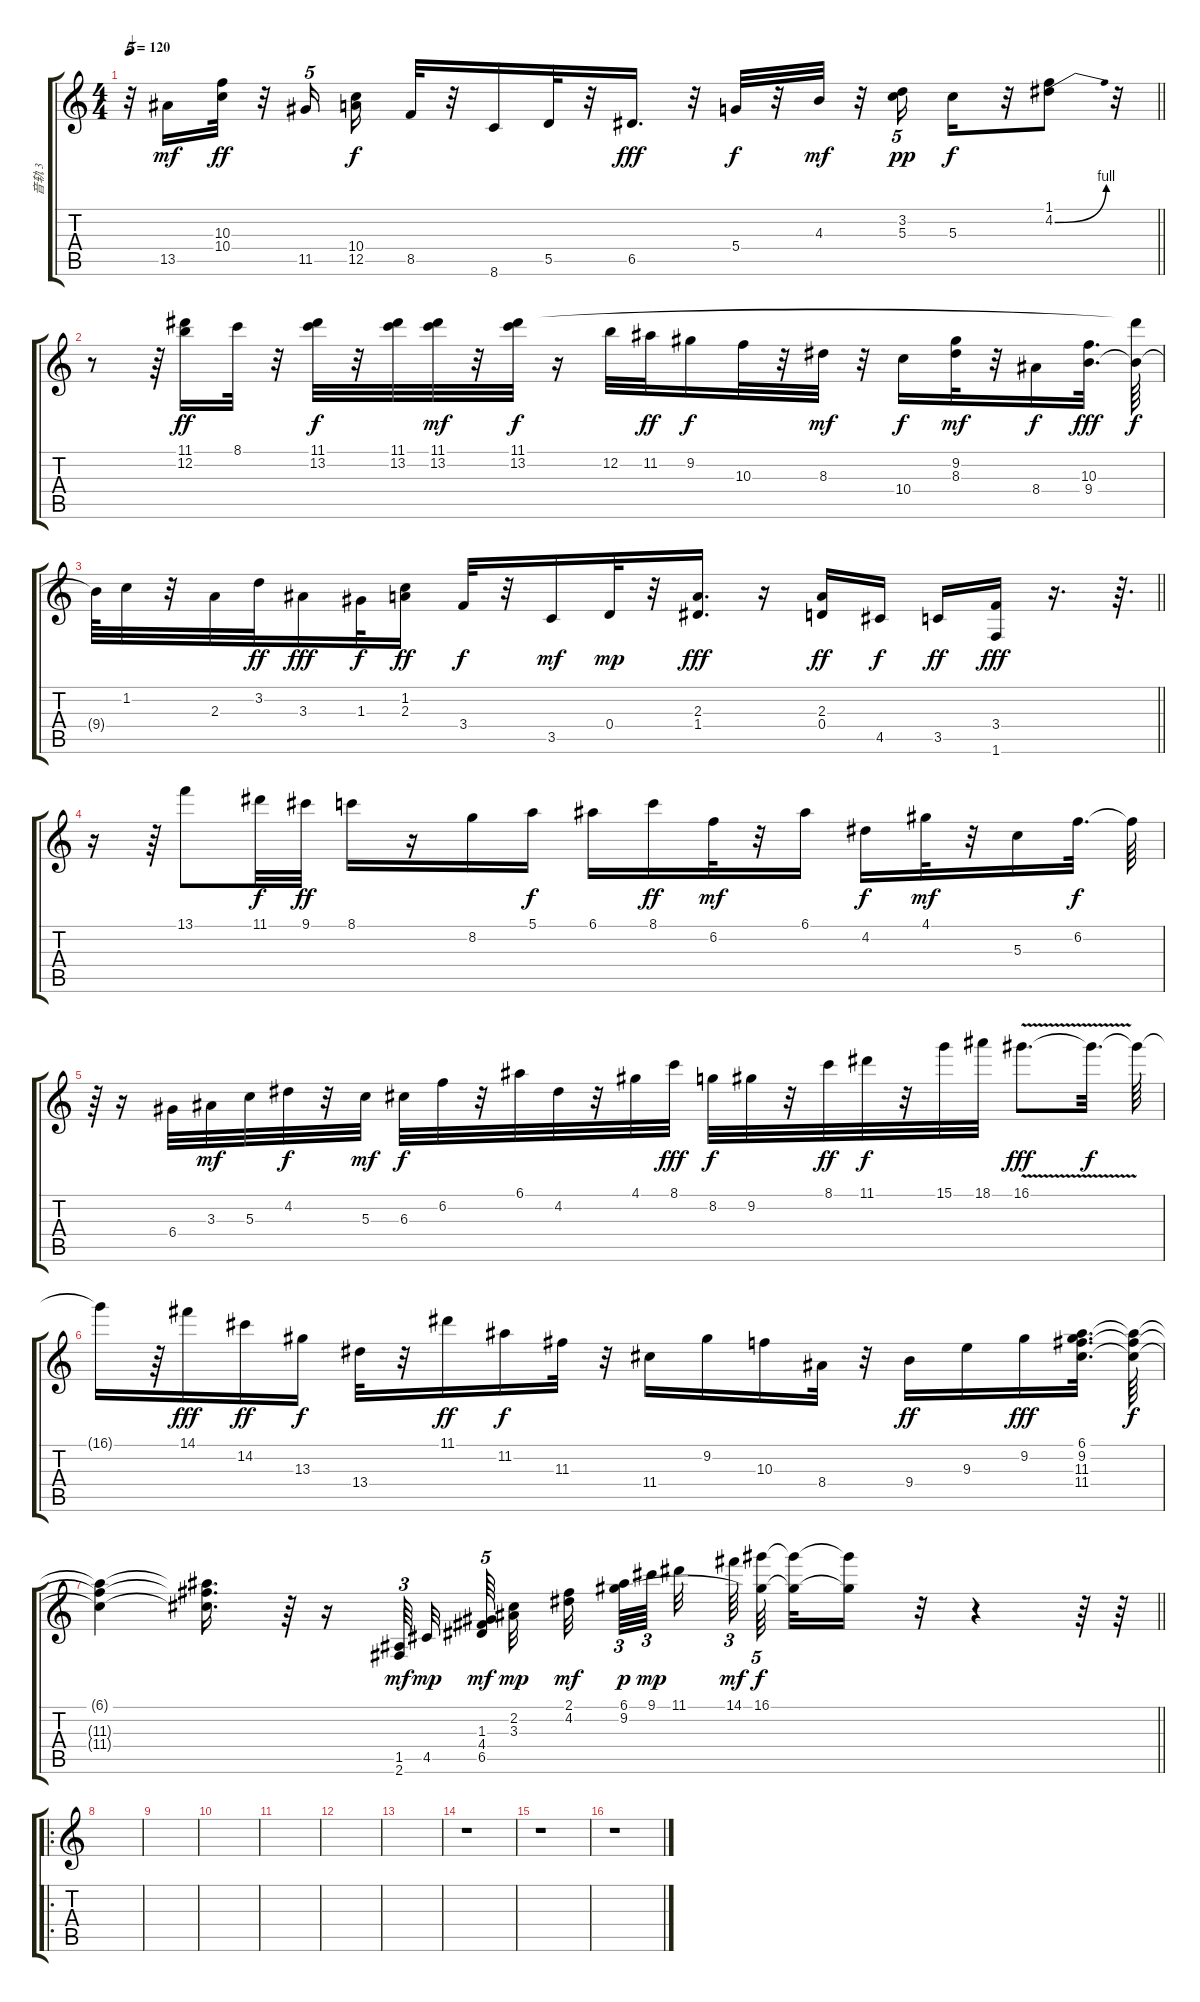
\track ("音轨 3" "音轨 3") {instrument distortionguitar}
\staff {score tabs}
\tuning (E4 B3 G3 D3 A2 E2) {hide}
\ts (4 4)
\section ("" "")
\tempo 120
\clef g2
\barLineRight lightlight
\ks c
r.32{tu (5 4) dy mf} 13.5.16 (10.3 10.4).32{dy ff} r.32 11.5.16{tu (5 4)} (10.4 12.5).16{dy f} 8.5.32 r.32 8.6.16 5.5.32 r.32 6.5.16{d dy fff} r.32 5.4.32{dy f} r.32 4.3.32{dy mf} r.32 (3.2 5.3).16{tu (5 4) dy pp} 5.3.16{dy f} r.32 (1.1 4.2{be (bend 0 0 60 4)}).8 r.32 |
\section ("" "")
r.8 r.64 (11.1 12.2).16{dy ff} 8.1.32 r.32 (11.1 13.2).32{dy f} r.32 (11.1 13.2).32 (11.1 13.2).32{dy mf} r.32 (11.1 13.2).32{dy f} r.16 12.2.32 11.2.32{dy ff} 9.2.16{dy f} 10.3.32 r.32 8.3.32{dy mf} r.32 10.4.16{dy f} (9.2 8.3).32{dy mf} r.32 8.4.16{dy f} (10.3 9.4).32{d dy fff} (11.1{t} 9.4{t}).64{dy f} |
\barLineRight lightlight
9.4{t}.64 1.2.32 r.32 2.3.32 3.2.32{dy ff} 3.3.16{dy fff} 1.3.32{dy f} (1.2 2.3).16{dy ff} 3.4.32{dy f} r.32 3.5.16{dy mf} 0.4.32{dy mp} r.32 (2.3 1.4).16{d dy fff} r.16 (2.3 0.4).16{dy ff} 4.5.16{dy f} 3.5.16{dy ff} (3.4 1.6).16{dy fff} r.16{d} r.64{d} |
\section ("" "")
r.16 r.64 13.1.8 11.1.32{dy f} 9.1.32{dy ff} 8.1.16 r.16 8.2.16 5.1.16{dy f} 6.1.16 8.1.16{dy ff} 6.2.32{dy mf} r.32 6.1.16 4.2.16{dy f} 4.1.32{dy mf} r.32 5.3.16 6.2.32{d dy f} 6.2{t}.64 |
r.64 r.16 6.4.32 3.3.32{dy mf} 5.3.32 4.2.32{dy f} r.32 5.3.32{dy mf} 6.3.32{dy f} 6.2.32 r.32 6.1.32 4.2.32 r.32 4.1.32 8.1.32{dy fff} 8.2.32{dy f} 9.2.32 r.32 8.1.32{dy ff} 11.1.32{dy f} r.32 15.1.32 18.1.32 16.1{v}.8{d dy fff balance 12} 16.1{t}.32{d dy f} 16.1{t}.64 |
16.1{t}.16 r.64 14.1.16{dy fff balance 9} 14.2.16{dy ff} 13.3.16{dy f} 13.4.32 r.32 11.1.16{dy ff balance 8} 11.2.16{dy f} 11.3.32 r.32 11.4.16{balance 6} 9.2.16 10.3.16 8.4.32 r.32 9.4.16{txt "" dy ff} 9.3.16 9.2.16{dy fff} (6.1 9.2 11.3 11.4).32{d} (6.1{t} 11.3{t} 11.4{t}).64{dy f} |
\barLineRight lightlight
(6.1{t} 11.3{t} 11.4{t}).4{balance 5} (6.1{t} 11.3{t} 11.4{t}).16{d balance 12} r.64 r.16 (1.5 2.6).64{tu (3 2) dy mf beam splitsecondary} 4.5.32{dy mp beam splitsecondary} (1.3 4.4 6.5).64{tu (5 4) dy mf} (2.2 3.3).32{dy mp} (2.1 4.2).32{dy mf beam splitsecondary} (6.1 9.2).64{tu (3 2) dy p} 9.1.64{tu (3 2) dy mp beam splitsecondary} 11.1.32{beam splitsecondary} 14.1.64{tu (3 2) dy mf} (16.1 9.2{t}).64{tu (5 4) dy f beam splitsecondary} (16.1{t} 9.2{t}).32 (16.1{t} 9.2{t}).16 r.32 r.4 r.64 r.64 |
\ro
\section ("" "")
|
|
|
|
|
|
r.1 |
r.1 |
r.1
